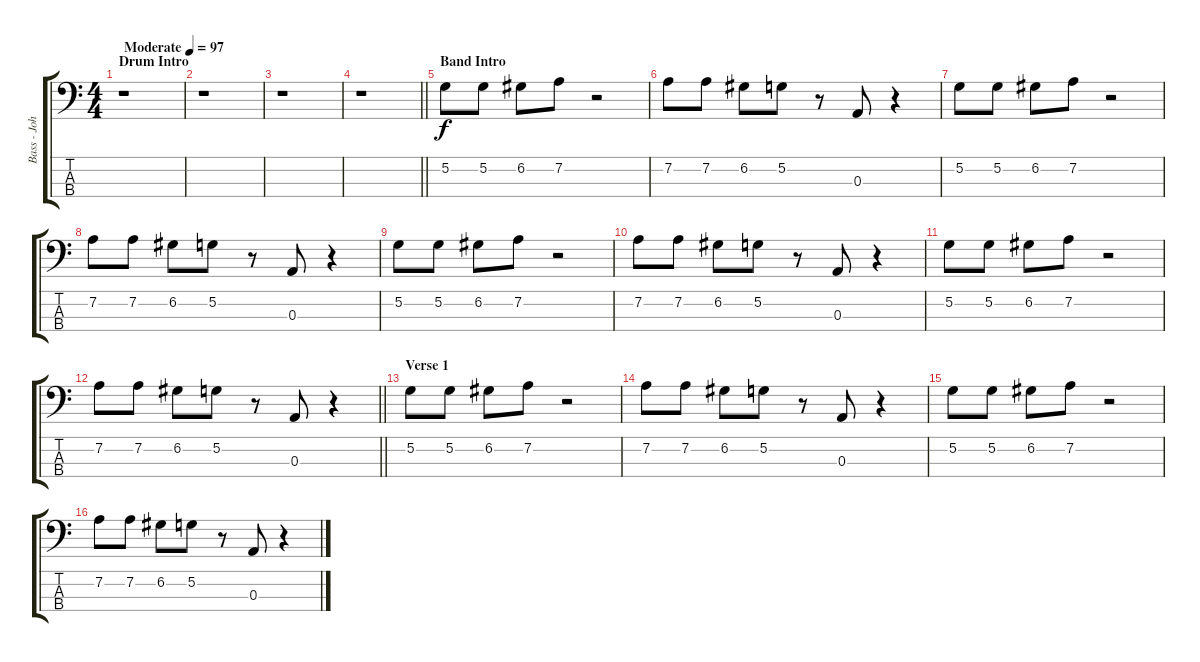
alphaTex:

\track ("Bass - John Paul Jones" "Bass - Joh") {instrument electricbassfinger}
\staff {score tabs}
\tuning (G2 D2 A1 E1) {hide}
\ts (4 4)
\section ("" "Drum Intro")
\tempo (97 "Moderate")
\clef f4
\ks c
r.1{dy f instrument electricbassfinger} |
r.1 |
r.1 |
\barLineRight lightlight
r.1 |
\section ("" "Band Intro")
5.2.8 5.2.8 6.2.8 7.2.8 r.2 |
7.2.8 7.2.8 6.2.8 5.2.8 r.8 0.3.8 r.4 |
5.2.8 5.2.8 6.2.8 7.2.8 r.2 |
7.2.8 7.2.8 6.2.8 5.2.8 r.8 0.3.8 r.4 |
5.2.8 5.2.8 6.2.8 7.2.8 r.2 |
7.2.8 7.2.8 6.2.8 5.2.8 r.8 0.3.8 r.4 |
5.2.8 5.2.8 6.2.8 7.2.8 r.2 |
\barLineRight lightlight
7.2.8 7.2.8 6.2.8 5.2.8 r.8 0.3.8 r.4 |
\section ("" "Verse 1")
5.2.8 5.2.8 6.2.8 7.2.8 r.2 |
7.2.8 7.2.8 6.2.8 5.2.8 r.8 0.3.8 r.4 |
5.2.8 5.2.8 6.2.8 7.2.8 r.2 |
7.2.8 7.2.8 6.2.8 5.2.8 r.8 0.3.8 r.4
